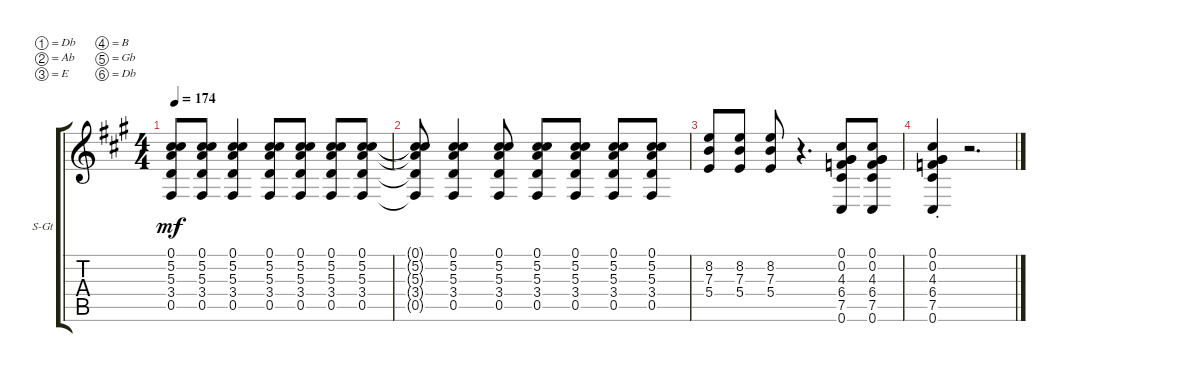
\bracketExtendMode groupsimilarinstruments
\firstSystemTrackNameOrientation horizontal
\otherSystemsTrackNameOrientation horizontal
\track ("Acoustic Guitar 1" "S-Gt") {instrument acousticguitarsteel}
\staff {score tabs}
\tuning (Db4 Ab3 E3 B2 Gb2 Db2)
\ts (4 4)
\tempo 174
\clef g2
\ks a
(0.1 5.2 5.3 3.4 0.5).8{dy mf} (0.1 5.2 5.3 3.4 0.5).8 (0.1 5.2 5.3 3.4 0.5).4 (0.1 5.2 5.3 3.4 0.5).8 (0.1 5.2 5.3 3.4 0.5).8 (0.1 5.2 5.3 3.4 0.5).8 (0.1 5.2 5.3 3.4 0.5).8 |
(0.1{t} 5.2{t} 5.3{t} 3.4{t} 0.5{t}).8 (0.1 5.2 5.3 3.4 0.5).4 (0.1 5.2 5.3 3.4 0.5).8 (0.1 5.2 5.3 3.4 0.5).8 (0.1 5.2 5.3 3.4 0.5).8 (0.1 5.2 5.3 3.4 0.5).8 (0.1 5.2 5.3 3.4 0.5).8 |
(8.2 7.3 5.4).8 (8.2 7.3 5.4).8 (8.2 7.3 5.4).8 r.4{d} (0.1 0.2 4.3 6.4 7.5 0.6).8 (0.1 0.2 4.3 6.4 7.5 0.6).8 |
(0.1{st} 0.2{st} 4.3{st} 6.4{st} 7.5{st} 0.6{st}).4 r.2{d}
